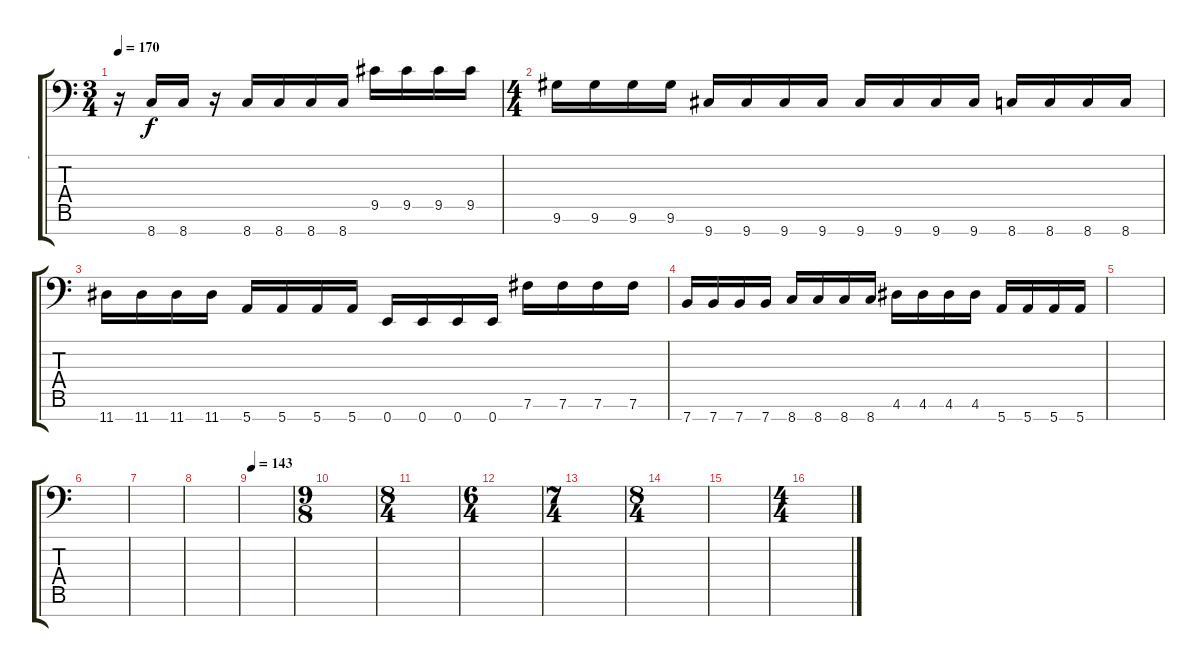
\track ("-" "-") {instrument distortionguitar}
\staff {score tabs}
\tuning (B3 G3 D3 A2 E2 B1 E1) {hide}
\ts (3 4)
\tempo 170
\clef f4
\ks c
r.16{dy f} 8.7.16 8.7.16 r.16 8.7.16 8.7.16 8.7.16 8.7.16 9.5.16 9.5.16 9.5.16 9.5.16 |
\ts (4 4)
9.6.16 9.6.16 9.6.16 9.6.16 9.7.16 9.7.16 9.7.16 9.7.16 9.7.16 9.7.16 9.7.16 9.7.16 8.7.16 8.7.16 8.7.16 8.7.16 |
11.7.16 11.7.16 11.7.16 11.7.16 5.7.16 5.7.16 5.7.16 5.7.16 0.7.16 0.7.16 0.7.16 0.7.16 7.6.16 7.6.16 7.6.16 7.6.16 |
7.7.16 7.7.16 7.7.16 7.7.16 8.7.16 8.7.16 8.7.16 8.7.16 4.6.16 4.6.16 4.6.16 4.6.16 5.7.16 5.7.16 5.7.16 5.7.16 |
|
|
|
|
\tempo 143
|
\ts (9 8)
|
\ts (8 4)
|
\ts (6 4)
|
\ts (7 4)
|
\ts (8 4)
|
|
\ts (4 4)
